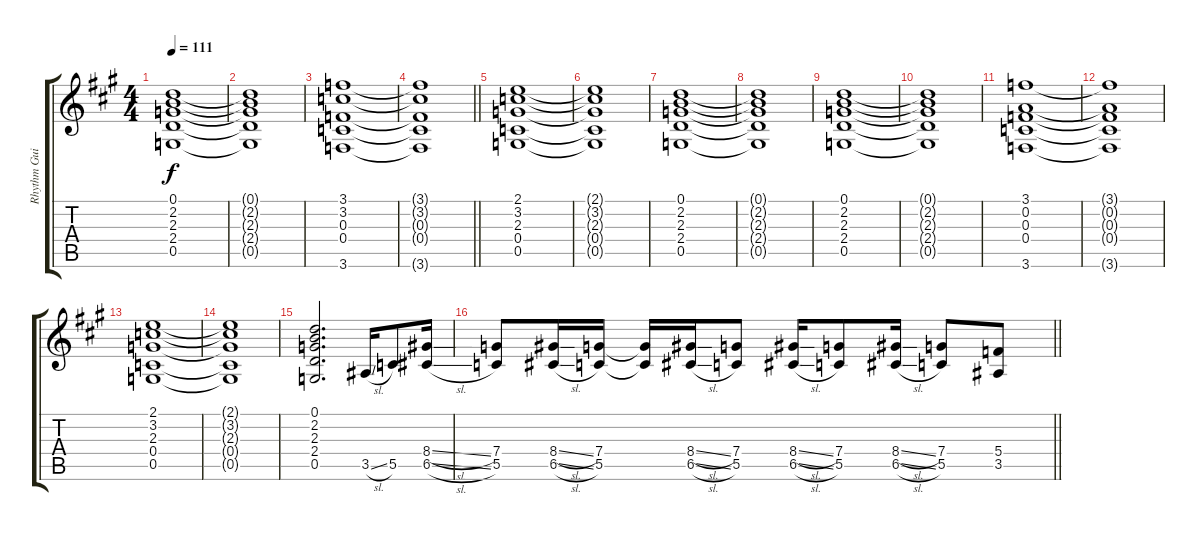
\track ("Rhythm Guitar - R" "Rhythm Gui") {instrument distortionguitar}
\staff {score tabs}
\tuning (D4 A3 F3 C3 G2 D2) {hide}
\ts (4 4)
\tempo 111
\clef g2
\ks a
(0.1 2.2 2.3 2.4 0.5).1{dy f} |
(0.1{t} 2.2{t} 2.3{t} 2.4{t} 0.5{t}).1 |
(3.1 3.2 0.3 0.4 3.6).1 |
\barLineRight lightlight
(3.1{t} 3.2{t} 0.3{t} 0.4{t} 3.6{t}).1 |
(2.1 3.2 2.3 0.4 0.5).1 |
(2.1{t} 3.2{t} 2.3{t} 0.4{t} 0.5{t}).1 |
(0.1 2.2 2.3 2.4 0.5).1 |
(0.1{t} 2.2{t} 2.3{t} 2.4{t} 0.5{t}).1 |
(0.1 2.2 2.3 2.4 0.5).1 |
(0.1{t} 2.2{t} 2.3{t} 2.4{t} 0.5{t}).1 |
(3.1 0.2 0.3 0.4 3.6).1 |
(3.1{t} 0.2{t} 0.3{t} 0.4{t} 3.6{t}).1 |
(2.1 3.2 2.3 0.4 0.5).1 |
(2.1{t} 3.2{t} 2.3{t} 0.4{t} 0.5{t}).1 |
(0.1 2.2 2.3 2.4 0.5).2{d} 3.5{sl}.16 5.5.8 (8.4{sl} 6.5{sl}).16 |
\barLineRight lightlight
(7.4 5.5).8 (8.4{sl} 6.5{sl}).16 (7.4 5.5).16 (7.4{t} 5.5{t}).16 (8.4{sl} 6.5{sl}).16 (7.4 5.5).8 (8.4{sl} 6.5{sl}).16 (7.4 5.5).8 (8.4{sl} 6.5{sl}).16 (7.4 5.5).8 (5.4 3.5).8
